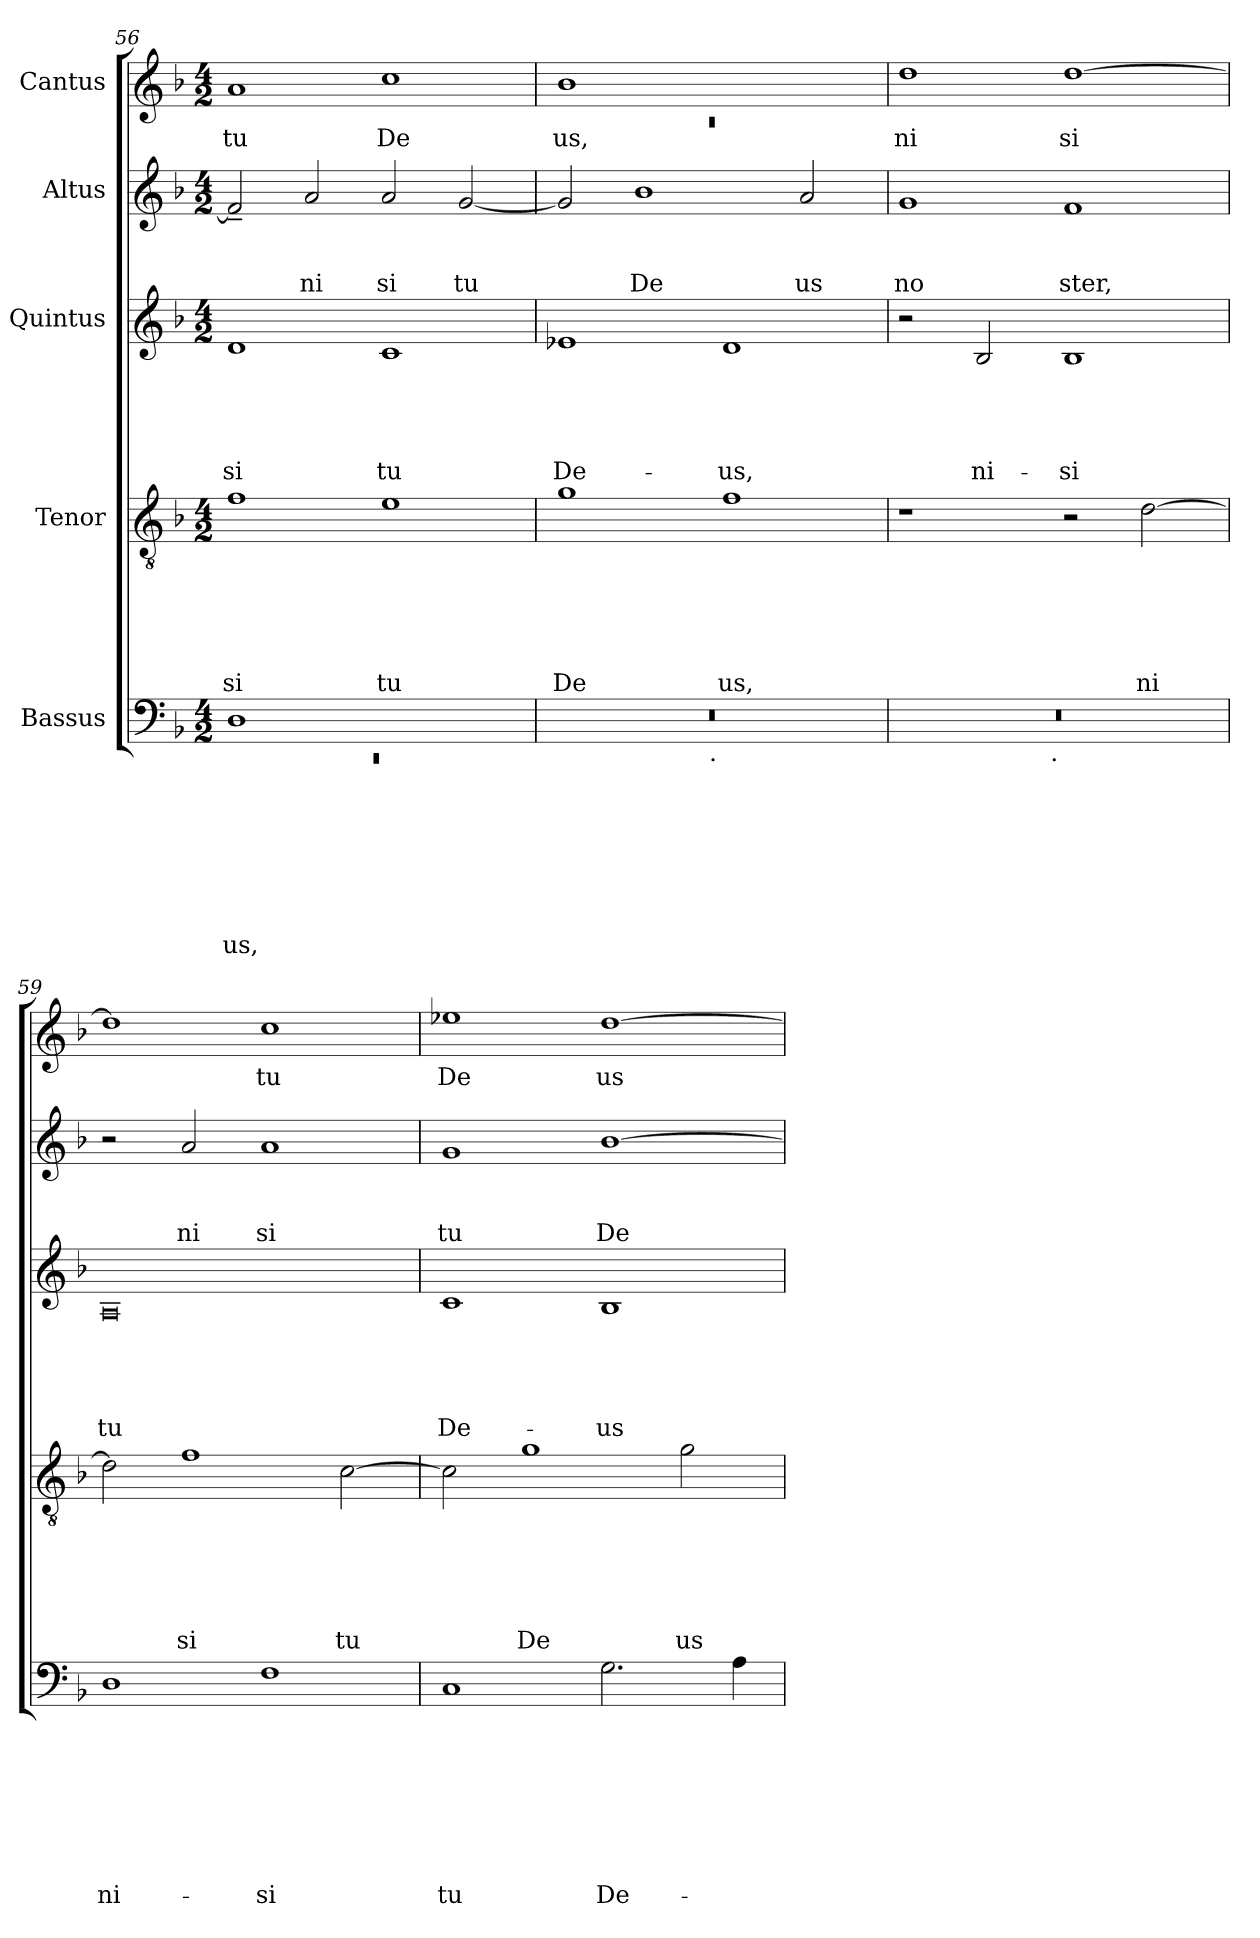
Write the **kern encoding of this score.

**kern	**text	**text	**text	**text	**text	**text	**text	**text	**kern	**text	**text	**text	**text	**text	**text	**kern	**text	**text	**text	**text	**text	**kern	**text	**text	**text	**kern	**text
*part5	*part5	*part5	*part5	*part5	*part5	*part5	*part5	*part5	*part4	*part4	*part4	*part4	*part4	*part4	*part4	*part3	*part3	*part3	*part3	*part3	*part3	*part2	*part2	*part2	*part2	*part1	*part1
*staff5	*staff5	*staff5	*staff5	*staff5	*staff5	*staff5	*staff5	*staff5	*staff4	*staff4	*staff4	*staff4	*staff4	*staff4	*staff4	*staff3	*staff3	*staff3	*staff3	*staff3	*staff3	*staff2	*staff2	*staff2	*staff2	*staff1	*staff1
*I"Bassus	*	*	*	*	*	*	*	*	*I"Tenor	*	*	*	*	*	*	*I"Quintus	*	*	*	*	*	*I"Altus	*	*	*	*I"Cantus	*
!!LO:LB:g=z
*clefF4	*	*	*	*	*	*	*	*	*clefGv2	*	*	*	*	*	*	*clefG2	*	*	*	*	*	*clefG2	*	*	*	*clefG2	*
*k[b-]	*	*	*	*	*	*	*	*	*k[b-]	*	*	*	*	*	*	*k[b-]	*	*	*	*	*	*k[b-]	*	*	*	*k[b-]	*
*F:	*	*	*	*	*	*	*	*	*F:	*	*	*	*	*	*	*F:	*	*	*	*	*	*F:	*	*	*	*F:	*
*M4/2	*	*	*	*	*	*	*	*	*M4/2	*	*	*	*	*	*	*M4/2	*	*	*	*	*	*M4/2	*	*	*	*M4/2	*
=56	=56	=56	=56	=56	=56	=56	=56	=56	=56	=56	=56	=56	=56	=56	=56	=56	=56	=56	=56	=56	=56	=56	=56	=56	=56	=56	=56
*^	*	*	*	*	*	*	*	*	*	*	*	*	*	*	*	*	*	*	*	*	*	*	*	*	*	*	*
!	!LO:N:vis=1	!	!	!	!	!	!	!	!LO:LY:b	!	!	!	!	!	!	!LO:LY:b	!	!	!	!	!	!LO:LY:b	!	!	!	!	!	!LO:LY:b
1D	0rEE	.	.	.	.	.	.	.	-us,	1f	.	.	.	.	.	-si	1d	.	.	.	.	-si	2f~</]	.	.	.	1a	tu
!	!	!	!	!	!	!	!	!	!	!	!	!	!	!	!	!	!	!	!	!	!	!	!	!	!	!LO:LY:b	!	!
.	.	.	.	.	.	.	.	.	.	.	.	.	.	.	.	.	.	.	.	.	.	.	2a/	.	.	ni	.	.
!	!	!	!	!	!	!	!	!	!	!	!	!	!	!	!	!LO:LY:b	!	!	!	!	!	!LO:LY:b	!	!	!	!LO:LY:b	!	!LO:LY:b
1ryy	.	.	.	.	.	.	.	.	.	1e	.	.	.	.	.	tu	1c	.	.	.	.	tu	2a/	.	.	si	1cc	De
!	!	!	!	!	!	!	!	!	!	!	!	!	!	!	!	!	!	!	!	!	!	!	!	!	!	!LO:LY:b	!	!
.	.	.	.	.	.	.	.	.	.	.	.	.	.	.	.	.	.	.	.	.	.	.	[<2g/	.	.	tu	.	.
=57	=57	=57	=57	=57	=57	=57	=57	=57	=57	=57	=57	=57	=57	=57	=57	=57	=57	=57	=57	=57	=57	=57	=57	=57	=57	=57	=57	=57
*	*	*	*	*	*	*	*	*	*	*	*	*	*	*	*	*	*	*	*	*	*	*	*	*	*	*	*^	*
!	!	!	!	!	!	!	!	!	!	!	!	!	!	!	!	!LO:LY:b	!	!	!	!	!	!LO:LY:b	!	!	!	!	!	!LO:N:vis=1	!LO:LY:b
0r	2ryy	.	.	.	.	.	.	.	.	1g	.	.	.	.	.	De	1e-X	.	.	.	.	De-	2g/]	.	.	.	1b-	0rc	us,
!	!	!	!	!	!	!	!	!	!	!	!	!	!	!	!	!	!	!	!	!	!	!	!	!	!	!LO:LY:b	!	!	!
.	4...ryy	.	.	.	.	.	.	.	.	.	.	.	.	.	.	.	.	.	.	.	.	.	1b-	.	.	De	.	.	.
!	!LO:TX:b:t=.	!	!	!	!	!	!	!	!	!	!	!	!	!	!	!	!	!	!	!	!	!	!	!	!	!	!	!	!
.	1ryy	.	.	.	.	.	.	.	.	.	.	.	.	.	.	.	.	.	.	.	.	.	.	.	.	.	.	.	.
!	!	!	!	!	!	!	!	!	!	!	!	!	!	!	!	!LO:LY:b	!	!	!	!	!	!LO:LY:b	!	!	!	!	!	!	!
.	.	.	.	.	.	.	.	.	.	1f	.	.	.	.	.	us,	1d	.	.	.	.	-us,	.	.	.	.	1ryy	.	.
!	!	!	!	!	!	!	!	!	!	!	!	!	!	!	!	!	!	!	!	!	!	!	!	!	!	!LO:LY:b	!	!	!
.	.	.	.	.	.	.	.	.	.	.	.	.	.	.	.	.	.	.	.	.	.	.	2a/	.	.	us	.	.	.
.	32ryy	.	.	.	.	.	.	.	.	.	.	.	.	.	.	.	.	.	.	.	.	.	.	.	.	.	.	.	.
=58	=58	=58	=58	=58	=58	=58	=58	=58	=58	=58	=58	=58	=58	=58	=58	=58	=58	=58	=58	=58	=58	=58	=58	=58	=58	=58	=58	=58	=58
!	!	!	!	!	!	!	!	!	!	!	!	!	!	!	!	!	!	!	!	!	!	!	!	!	!	!LO:LY:b	!	!	!LO:LY:b
*	*	*	*	*	*	*	*	*	*	*	*	*	*	*	*	*	*	*	*	*	*	*	*	*	*	*	*v	*v	*
0r	2ryy	.	.	.	.	.	.	.	.	1r	.	.	.	.	.	.	2r	.	.	.	.	.	1g	.	.	no	1dd	ni
!	!	!	!	!	!	!	!	!	!	!	!	!	!	!	!	!	!	!	!	!	!	!LO:LY:b	!	!	!	!	!	!
.	4...ryy	.	.	.	.	.	.	.	.	.	.	.	.	.	.	.	2B-/	.	.	.	.	ni-	.	.	.	.	.	.
!	!LO:TX:b:t=.	!	!	!	!	!	!	!	!	!	!	!	!	!	!	!	!	!	!	!	!	!	!	!	!	!	!	!
.	1ryy	.	.	.	.	.	.	.	.	.	.	.	.	.	.	.	.	.	.	.	.	.	.	.	.	.	.	.
!	!	!	!	!	!	!	!	!	!	!	!	!	!	!	!	!	!	!	!	!	!	!LO:LY:b	!	!	!	!LO:LY:b	!	!LO:LY:b
.	.	.	.	.	.	.	.	.	.	2r	.	.	.	.	.	.	1B-	.	.	.	.	-si	1f	.	.	ster,	[>1dd	si
!	!	!	!	!	!	!	!	!	!	!	!	!	!	!	!	!LO:LY:b	!	!	!	!	!	!	!	!	!	!	!	!
.	.	.	.	.	.	.	.	.	.	[>2d\	.	.	.	.	.	ni	.	.	.	.	.	.	.	.	.	.	.	.
.	32ryy	.	.	.	.	.	.	.	.	.	.	.	.	.	.	.	.	.	.	.	.	.	.	.	.	.	.	.
=59	=59	=59	=59	=59	=59	=59	=59	=59	=59	=59	=59	=59	=59	=59	=59	=59	=59	=59	=59	=59	=59	=59	=59	=59	=59	=59	=59	=59
!	!	!	!	!	!	!	!	!	!LO:LY:b	!	!	!	!	!	!	!	!	!	!	!	!	!LO:LY:b	!	!	!	!	!	!
*v	*v	*	*	*	*	*	*	*	*	*	*	*	*	*	*	*	*	*	*	*	*	*	*	*	*	*	*	*
1D	.	.	.	.	.	.	.	ni-	2d\]	.	.	.	.	.	.	0A	.	.	.	.	tu	2r	.	.	.	1dd]	.
!	!	!	!	!	!	!	!	!	!	!	!	!	!	!	!LO:LY:b	!	!	!	!	!	!	!	!	!	!LO:LY:b	!	!
.	.	.	.	.	.	.	.	.	1f	.	.	.	.	.	si	.	.	.	.	.	.	2a/	.	.	ni	.	.
!	!	!	!	!	!	!	!	!LO:LY:b	!	!	!	!	!	!	!	!	!	!	!	!	!	!	!	!	!LO:LY:b	!	!LO:LY:b
1F	.	.	.	.	.	.	.	-si	.	.	.	.	.	.	.	.	.	.	.	.	.	1a	.	.	si	1cc	tu
!	!	!	!	!	!	!	!	!	!	!	!	!	!	!	!LO:LY:b	!	!	!	!	!	!	!	!	!	!	!	!
.	.	.	.	.	.	.	.	.	[>2c\	.	.	.	.	.	tu	.	.	.	.	.	.	.	.	.	.	.	.
=60	=60	=60	=60	=60	=60	=60	=60	=60	=60	=60	=60	=60	=60	=60	=60	=60	=60	=60	=60	=60	=60	=60	=60	=60	=60	=60	=60
!	!	!	!	!	!	!	!	!LO:LY:b	!	!	!	!	!	!	!	!	!	!	!	!	!LO:LY:b	!	!	!	!LO:LY:b	!	!LO:LY:b
1C	.	.	.	.	.	.	.	tu	2c\]	.	.	.	.	.	.	1c	.	.	.	.	De-	1g	.	.	tu	1ee-X	De
!	!	!	!	!	!	!	!	!	!	!	!	!	!	!	!LO:LY:b	!	!	!	!	!	!	!	!	!	!	!	!
.	.	.	.	.	.	.	.	.	1g	.	.	.	.	.	De	.	.	.	.	.	.	.	.	.	.	.	.
!	!	!	!	!	!	!	!	!LO:LY:b	!	!	!	!	!	!	!	!	!	!	!	!	!LO:LY:b	!	!	!	!LO:LY:b	!	!LO:LY:b
2.G\	.	.	.	.	.	.	.	De-	.	.	.	.	.	.	.	1B-	.	.	.	.	-us	[>1b-	.	.	De	[>1dd	us
!	!	!	!	!	!	!	!	!	!	!	!	!	!	!	!LO:LY:b	!	!	!	!	!	!	!	!	!	!	!	!
.	.	.	.	.	.	.	.	.	2g\	.	.	.	.	.	us	.	.	.	.	.	.	.	.	.	.	.	.
4A\	.	.	.	.	.	.	.	.	.	.	.	.	.	.	.	.	.	.	.	.	.	.	.	.	.	.	.
=	=	=	=	=	=	=	=	=	=	=	=	=	=	=	=	=	=	=	=	=	=	=	=	=	=	=	=
*-	*-	*-	*-	*-	*-	*-	*-	*-	*-	*-	*-	*-	*-	*-	*-	*-	*-	*-	*-	*-	*-	*-	*-	*-	*-	*-	*-
